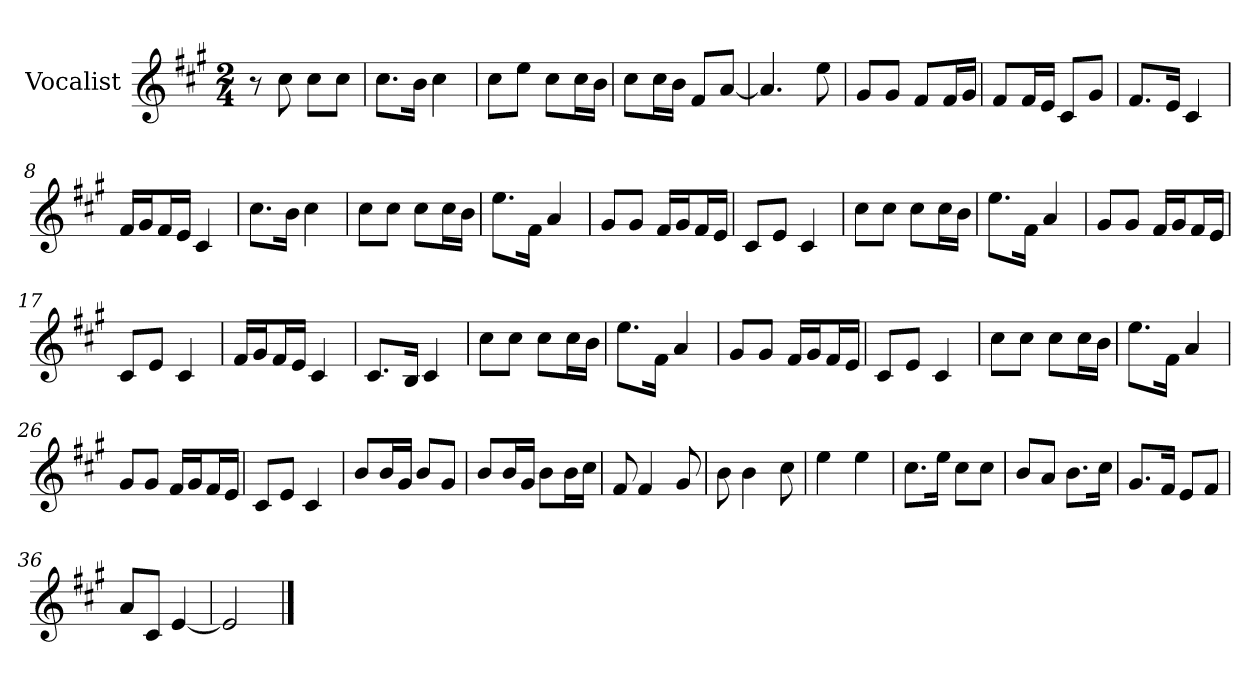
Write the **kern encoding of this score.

**kern
*part1
*staff1
*I"Vocalist
*k[f#c#g#]
*A:
*M2/4
=
8r
8cc#
8cc#L
8cc#J
=1
8.cc#L
16bJk
4cc#
=2
8cc#L
8eeJ
8cc#L
16cc#L
16bJJ
=3
8cc#L
16cc#L
16bJJ
8f#L
[8aJ
=4
4.a]
8ee
=5
8g#L
8g#J
8f#L
16f#L
16g#JJ
=6
8f#L
16f#L
16eJJ
8c#L
8g#J
=7
8.f#L
16eJk
4c#
=8
16f#LL
16g#J
16f#L
16eJJ
4c#
=9
8.cc#L
16bJk
4cc#
=10
8cc#L
8cc#J
8cc#L
16cc#L
16bJJ
=11
8.eeL
16f#Jk
4a
=12
8g#L
8g#J
16f#LL
16g#J
16f#L
16eJJ
=13
8c#L
8eJ
4c#
=14
8cc#L
8cc#J
8cc#L
16cc#L
16bJJ
=15
8.eeL
16f#Jk
4a
=16
8g#L
8g#J
16f#LL
16g#J
16f#L
16eJJ
=17
8c#L
8eJ
4c#
=18
16f#LL
16g#J
16f#L
16eJJ
4c#
=19
8.c#L
16BJk
4c#
=20
8cc#L
8cc#J
8cc#L
16cc#L
16bJJ
=21
8.eeL
16f#Jk
4a
=22
8g#L
8g#J
16f#LL
16g#J
16f#L
16eJJ
=23
8c#L
8eJ
4c#
=24
8cc#L
8cc#J
8cc#L
16cc#L
16bJJ
=25
8.eeL
16f#Jk
4a
=26
8g#L
8g#J
16f#LL
16g#J
16f#L
16eJJ
=27
8c#L
8eJ
4c#
=28
8bL
16bL
16g#JJ
8bL
8g#J
=29
8bL
16bL
16g#JJ
8bL
16bL
16cc#JJ
=30
8f#
4f#
8g#
=31
8b
4b
8cc#
=32
4ee
4ee
=33
8.cc#L
16eeJk
8cc#L
8cc#J
=34
8bL
8aJ
8.bL
16cc#Jk
=35
8.g#L
16f#Jk
8eL
8f#J
=36
8aL
8c#J
[4e
=37
2e]
==
*-
